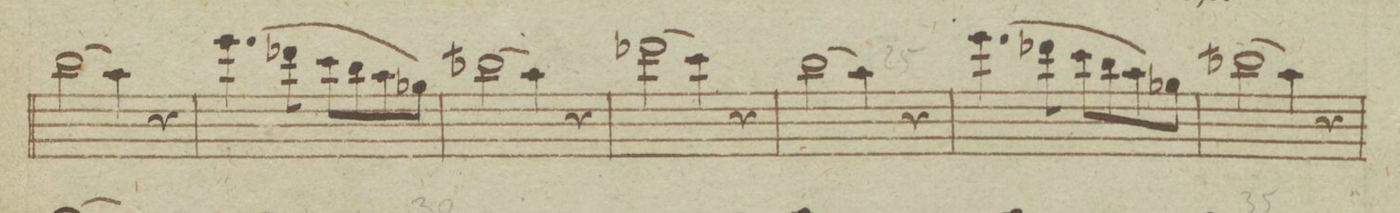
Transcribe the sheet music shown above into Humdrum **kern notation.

**kern	**dynam
*I"Violino Primo.	*
*clefG2	*
*k[b-e-a-]	*
*met(c)	*
*M4/4	*
(2bb-\	.
4aa-\)	.
4r	.
=22	=22
(4.eee-\	.
8ddd-X\	.
8ccc\L	.
8bb-\	.
8aa-\	.
8gg-X\J)	.
=23	=23
(2bb--\	.
4aa-\)	.
4r	.
=24	=24
(2ddd-X\	.
4ccc\)	.
4r	.
=25	=25
(2bb-\	.
4aa-\)	.
4r	.
=26	=26
(4.eee-\	.
8ddd-X\	.
8ccc\L	.
8bb-\	.
8aa-\)	.
8gg-X\J	.
=27	=27
(2bb--\	.
4aa-\)	.
4r	.
=28	=28
*-	*-
